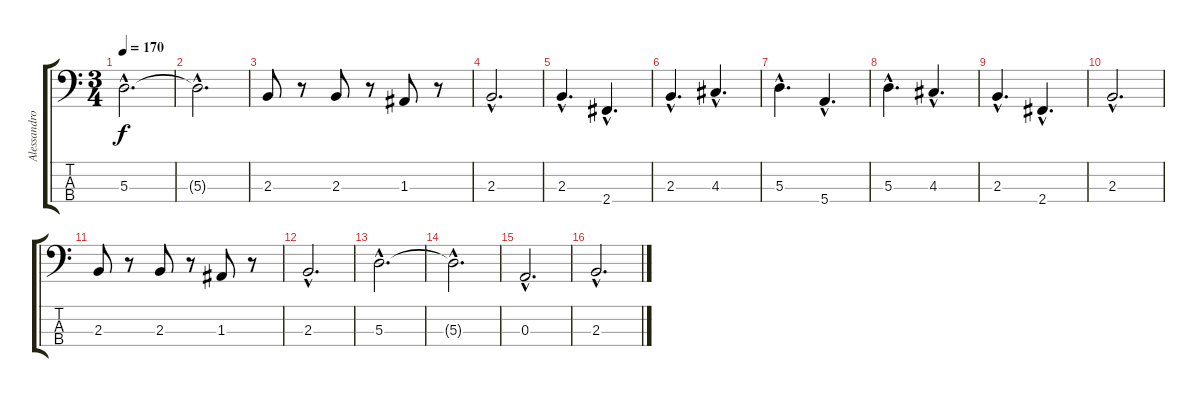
\track ("Alessandro Lotta - Bass" "Alessandro") {instrument electricbassfinger}
\staff {score tabs}
\tuning (G2 D2 A1 E1) {hide}
\ts (3 4)
\tempo 170
\clef f4
\ks c
5.3{hac}.2{d dy f} |
5.3{hac t}.2{d} |
2.3.8 r.8 2.3.8 r.8 1.3.8 r.8 |
2.3{hac}.2{d} |
2.3{hac}.4{d} 2.4{hac}.4{d} |
2.3{hac}.4{d} 4.3{hac}.4{d} |
5.3{hac}.4{d} 5.4{hac}.4{d} |
5.3{hac}.4{d} 4.3{hac}.4{d} |
2.3{hac}.4{d} 2.4{hac}.4{d} |
2.3{hac}.2{d} |
2.3.8 r.8 2.3.8 r.8 1.3.8 r.8 |
2.3{hac}.2{d} |
5.3{hac}.2{d} |
5.3{hac t}.2{d} |
0.3{hac}.2{d} |
2.3{hac}.2{d}
